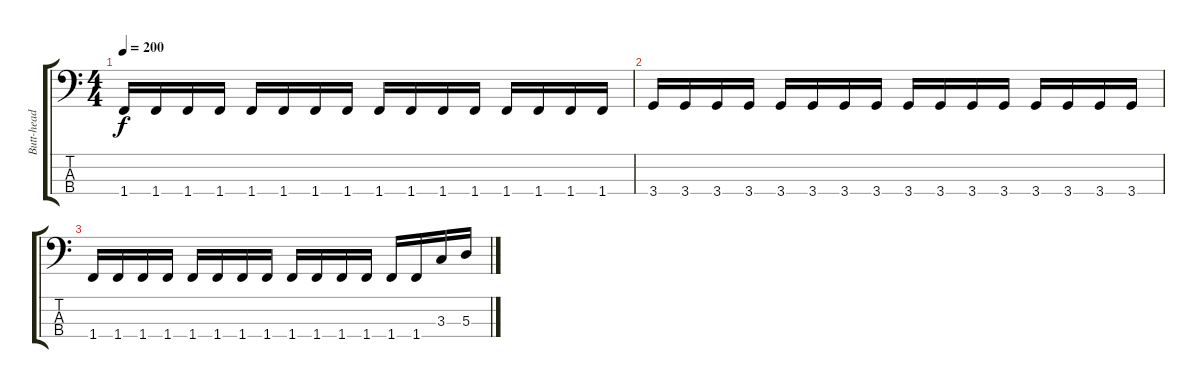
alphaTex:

\track ("Butt-head - bass" "Butt-head ") {instrument fretlessbass}
\staff {score tabs}
\tuning (G2 D2 A1 E1) {hide}
\ts (4 4)
\tempo 200
\clef f4
\ks c
1.4.16{dy f} 1.4.16 1.4.16 1.4.16 1.4.16 1.4.16 1.4.16 1.4.16 1.4.16 1.4.16 1.4.16 1.4.16 1.4.16 1.4.16 1.4.16 1.4.16 |
3.4.16 3.4.16 3.4.16 3.4.16 3.4.16 3.4.16 3.4.16 3.4.16 3.4.16 3.4.16 3.4.16 3.4.16 3.4.16 3.4.16 3.4.16 3.4.16 |
1.4.16 1.4.16 1.4.16 1.4.16 1.4.16 1.4.16 1.4.16 1.4.16 1.4.16 1.4.16 1.4.16 1.4.16 1.4.16 1.4.16 3.3.16 5.3.16
